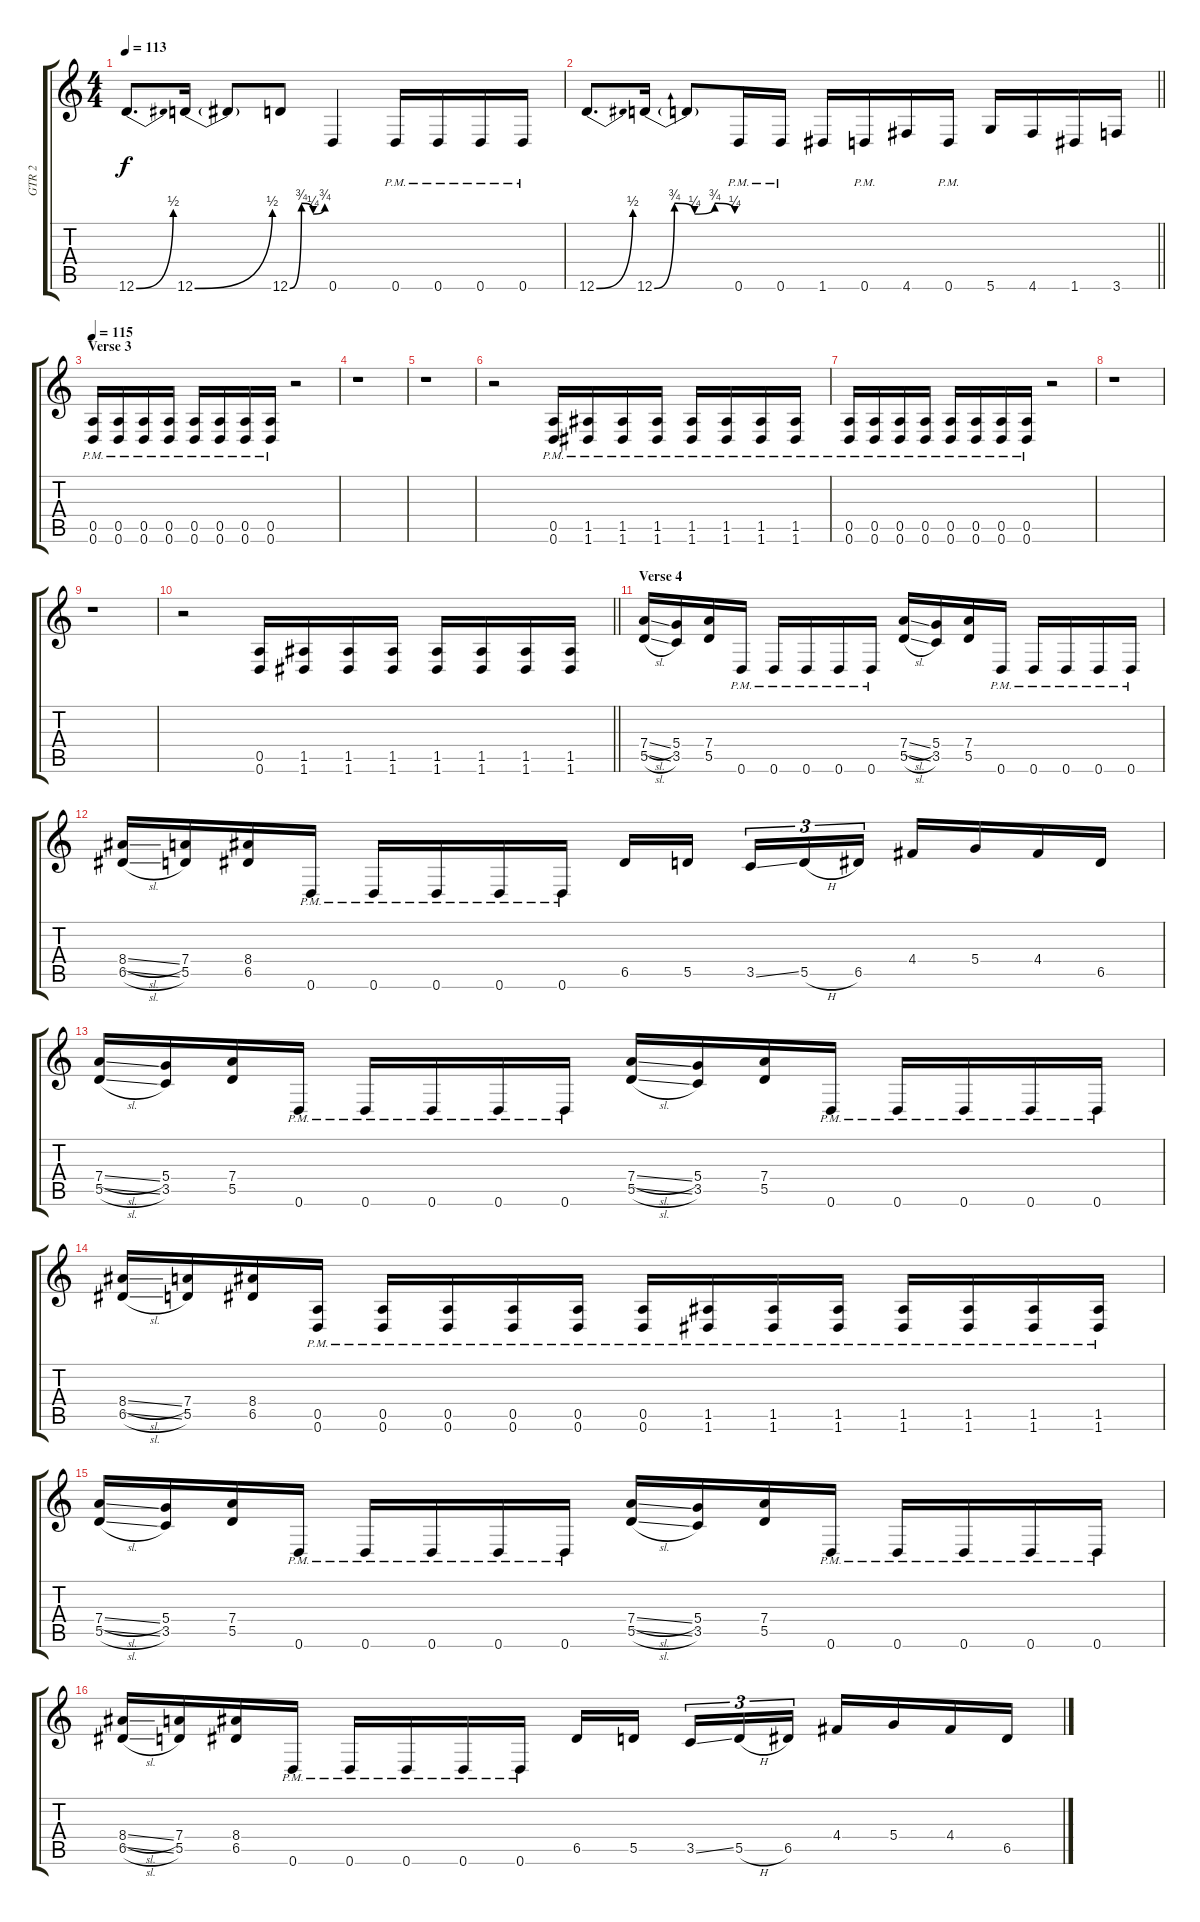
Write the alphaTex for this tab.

\track ("GTR 2" "GTR 2") {instrument overdrivenguitar bank 255}
\staff {score tabs}
\tuning (E4 B3 G3 D3 A2 D2) {hide}
\ts (4 4)
\tempo 113
\clef g2
\ks c
12.6{be (bend 0 0 60 2)}.8{d dy f} 12.6{be (bend 0 0 60 2)}.16 12.6{t}.8 12.6{be (custom 0 0 20 3 40 1 60 3)}.8 0.6.4 0.6{pm}.16 0.6{pm}.16 0.6{pm}.16 0.6{pm}.16 |
\barLineRight lightlight
12.6{be (bend 0 0 60 2)}.8{d} 12.6{be (custom 0 0 15 3 30 1 45 3 60 1)}.16 12.6{t}.8 0.6{pm}.16 0.6{pm}.16 1.6.16 0.6{pm}.16 4.6.16 0.6{pm}.16 5.6.16 4.6.16 1.6.16 3.6.16 |
\section ("" "Verse 3")
\tempo 115
(0.5{pm} 0.6{pm}).16 (0.5{pm} 0.6{pm}).16 (0.5{pm} 0.6{pm}).16 (0.5{pm} 0.6{pm}).16 (0.5{pm} 0.6{pm}).16 (0.5{pm} 0.6{pm}).16 (0.5{pm} 0.6{pm}).16 (0.5{pm} 0.6{pm}).16 r.2 |
r.1 |
r.1 |
r.2 (0.5{pm} 0.6{pm}).16 (1.5{pm} 1.6{pm}).16 (1.5{pm} 1.6{pm}).16 (1.5{pm} 1.6{pm}).16 (1.5{pm} 1.6{pm}).16 (1.5{pm} 1.6{pm}).16 (1.5{pm} 1.6{pm}).16 (1.5{pm} 1.6{pm}).16 |
(0.5{pm} 0.6{pm}).16 (0.5{pm} 0.6{pm}).16 (0.5{pm} 0.6{pm}).16 (0.5{pm} 0.6{pm}).16 (0.5{pm} 0.6{pm}).16 (0.5{pm} 0.6{pm}).16 (0.5{pm} 0.6{pm}).16 (0.5{pm} 0.6{pm}).16 r.2 |
r.1 |
r.1 |
\barLineRight lightlight
r.2 (0.5 0.6).16 (1.5 1.6).16 (1.5 1.6).16 (1.5 1.6).16 (1.5 1.6).16 (1.5 1.6).16 (1.5 1.6).16 (1.5 1.6).16 |
\section ("" "Verse 4")
(7.4{sl} 5.5{sl}).16 (5.4 3.5).16 (7.4 5.5).16 0.6{pm}.16 0.6{pm}.16 0.6{pm}.16 0.6{pm}.16 0.6{pm}.16 (7.4{sl} 5.5{sl}).16 (5.4 3.5).16 (7.4 5.5).16 0.6{pm}.16 0.6{pm}.16 0.6{pm}.16 0.6{pm}.16 0.6{pm}.16 |
(8.4{sl} 6.5{sl}).16 (7.4 5.5).16 (8.4 6.5).16 0.6{pm}.16 0.6{pm}.16 0.6{pm}.16 0.6{pm}.16 0.6{pm}.16 6.5.16 5.5.16{beam splitsecondary} 3.5{ss}.16{tu (3 2)} 5.5{h}.16{tu (3 2)} 6.5.16{tu (3 2)} 4.4.16 5.4.16 4.4.16 6.5.16 |
(7.4{sl} 5.5{sl}).16 (5.4 3.5).16 (7.4 5.5).16 0.6{pm}.16 0.6{pm}.16 0.6{pm}.16 0.6{pm}.16 0.6{pm}.16 (7.4{sl} 5.5{sl}).16 (5.4 3.5).16 (7.4 5.5).16 0.6{pm}.16 0.6{pm}.16 0.6{pm}.16 0.6{pm}.16 0.6{pm}.16 |
(8.4{sl} 6.5{sl}).16 (7.4 5.5).16 (8.4 6.5).16 (0.5{pm} 0.6{pm}).16 (0.5{pm} 0.6{pm}).16 (0.5{pm} 0.6{pm}).16 (0.5{pm} 0.6{pm}).16 (0.5{pm} 0.6{pm}).16 (0.5{pm} 0.6{pm}).16 (1.5{pm} 1.6{pm}).16 (1.5{pm} 1.6{pm}).16 (1.5{pm} 1.6{pm}).16 (1.5{pm} 1.6{pm}).16 (1.5{pm} 1.6{pm}).16 (1.5{pm} 1.6{pm}).16 (1.5{pm} 1.6{pm}).16 |
(7.4{sl} 5.5{sl}).16 (5.4 3.5).16 (7.4 5.5).16 0.6{pm}.16 0.6{pm}.16 0.6{pm}.16 0.6{pm}.16 0.6{pm}.16 (7.4{sl} 5.5{sl}).16 (5.4 3.5).16 (7.4 5.5).16 0.6{pm}.16 0.6{pm}.16 0.6{pm}.16 0.6{pm}.16 0.6{pm}.16 |
(8.4{sl} 6.5{sl}).16 (7.4 5.5).16 (8.4 6.5).16 0.6{pm}.16 0.6{pm}.16 0.6{pm}.16 0.6{pm}.16 0.6{pm}.16 6.5.16 5.5.16{beam splitsecondary} 3.5{ss}.16{tu (3 2)} 5.5{h}.16{tu (3 2)} 6.5.16{tu (3 2)} 4.4.16 5.4.16 4.4.16 6.5.16
